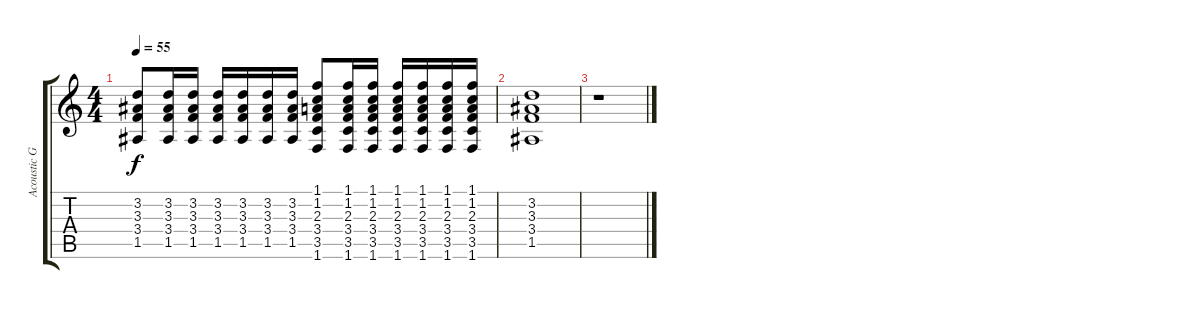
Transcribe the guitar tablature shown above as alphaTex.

\track ("Acoustic Guitar" "Acoustic G") {instrument acousticguitarsteel}
\staff {score tabs}
\tuning (E4 B3 G3 D3 A2 E2) {hide}
\ts (4 4)
\tempo 55
\clef g2
\ks c
(3.2 3.3 3.4 1.5).8{dy f} (3.2 3.3 3.4 1.5).16 (3.2 3.3 3.4 1.5).16 (3.2 3.3 3.4 1.5).16 (3.2 3.3 3.4 1.5).16 (3.2 3.3 3.4 1.5).16 (3.2 3.3 3.4 1.5).16 (1.1 1.2 2.3 3.4 3.5 1.6).8 (1.1 1.2 2.3 3.4 3.5 1.6).16 (1.1 1.2 2.3 3.4 3.5 1.6).16 (1.1 1.2 2.3 3.4 3.5 1.6).16 (1.1 1.2 2.3 3.4 3.5 1.6).16 (1.1 1.2 2.3 3.4 3.5 1.6).16 (1.1 1.2 2.3 3.4 3.5 1.6).16 |
(3.2 3.3 3.4 1.5).1 |
r.1
